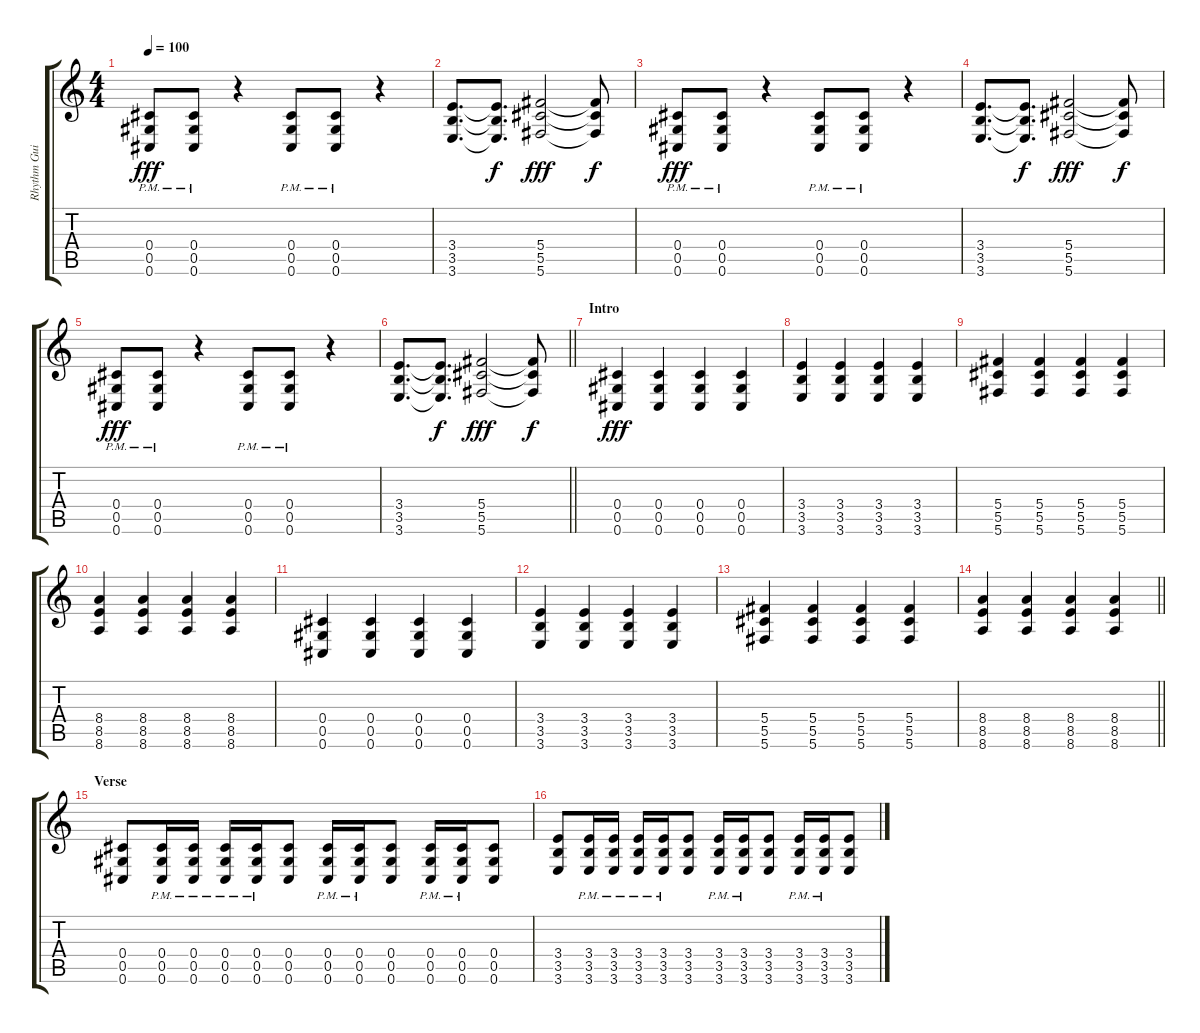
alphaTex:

\track ("Rhythm Guitar" "Rhythm Gui") {instrument distortionguitar}
\staff {score tabs}
\tuning (Eb4 Bb3 Gb3 Db3 Ab2 Db2) {hide}
\ts (4 4)
\tempo 100
\clef g2
\ks c
(0.4{pm} 0.5{pm} 0.6{pm}).8{dy fff} (0.4{pm} 0.5{pm} 0.6{pm}).8 r.4 (0.4{pm} 0.5{pm} 0.6{pm}).8 (0.4{pm} 0.5{pm} 0.6{pm}).8 r.4 |
(3.4 3.5 3.6).8{d} (3.4{t} 3.5{t} 3.6{t}).8{d dy f} (5.4 5.5 5.6).2{dy fff} (5.4{t} 5.5{t} 5.6{t}).8{dy f} |
(0.4{pm} 0.5{pm} 0.6{pm}).8{dy fff} (0.4{pm} 0.5{pm} 0.6{pm}).8 r.4 (0.4{pm} 0.5{pm} 0.6{pm}).8 (0.4{pm} 0.5{pm} 0.6{pm}).8 r.4 |
(3.4 3.5 3.6).8{d} (3.4{t} 3.5{t} 3.6{t}).8{d dy f} (5.4 5.5 5.6).2{dy fff} (5.4{t} 5.5{t} 5.6{t}).8{dy f} |
(0.4{pm} 0.5{pm} 0.6{pm}).8{dy fff} (0.4{pm} 0.5{pm} 0.6{pm}).8 r.4 (0.4{pm} 0.5{pm} 0.6{pm}).8 (0.4{pm} 0.5{pm} 0.6{pm}).8 r.4 |
\barLineRight lightlight
(3.4 3.5 3.6).8{d} (3.4{t} 3.5{t} 3.6{t}).8{d dy f} (5.4 5.5 5.6).2{dy fff} (5.4{t} 5.5{t} 5.6{t}).8{dy f} |
\section ("" "Intro")
(0.4 0.5 0.6).4{dy fff} (0.4 0.5 0.6).4 (0.4 0.5 0.6).4 (0.4 0.5 0.6).4 |
(3.4 3.5 3.6).4 (3.4 3.5 3.6).4 (3.4 3.5 3.6).4 (3.4 3.5 3.6).4 |
(5.4 5.5 5.6).4 (5.4 5.5 5.6).4 (5.4 5.5 5.6).4 (5.4 5.5 5.6).4 |
(8.4 8.5 8.6).4 (8.4 8.5 8.6).4 (8.4 8.5 8.6).4 (8.4 8.5 8.6).4 |
(0.4 0.5 0.6).4 (0.4 0.5 0.6).4 (0.4 0.5 0.6).4 (0.4 0.5 0.6).4 |
(3.4 3.5 3.6).4 (3.4 3.5 3.6).4 (3.4 3.5 3.6).4 (3.4 3.5 3.6).4 |
(5.4 5.5 5.6).4 (5.4 5.5 5.6).4 (5.4 5.5 5.6).4 (5.4 5.5 5.6).4 |
\barLineRight lightlight
(8.4 8.5 8.6).4 (8.4 8.5 8.6).4 (8.4 8.5 8.6).4 (8.4 8.5 8.6).4 |
\section ("" "Verse")
(0.4 0.5 0.6).8{instrument overdrivenguitar} (0.4{pm} 0.5{pm} 0.6{pm}).16 (0.4{pm} 0.5{pm} 0.6{pm}).16 (0.4{pm} 0.5{pm} 0.6{pm}).16 (0.4{pm} 0.5{pm} 0.6{pm}).16 (0.4 0.5 0.6).8 (0.4{pm} 0.5{pm} 0.6{pm}).16 (0.4{pm} 0.5{pm} 0.6{pm}).16 (0.4 0.5 0.6).8 (0.4{pm} 0.5{pm} 0.6{pm}).16 (0.4{pm} 0.5{pm} 0.6{pm}).16 (0.4 0.5 0.6).8 |
(3.4 3.5 3.6).8 (3.4{pm} 3.5{pm} 3.6{pm}).16 (3.4{pm} 3.5{pm} 3.6{pm}).16 (3.4{pm} 3.5{pm} 3.6{pm}).16 (3.4{pm} 3.5{pm} 3.6{pm}).16 (3.4 3.5 3.6).8 (3.4{pm} 3.5{pm} 3.6{pm}).16 (3.4{pm} 3.5{pm} 3.6{pm}).16 (3.4 3.5 3.6).8 (3.4{pm} 3.5{pm} 3.6{pm}).16 (3.4{pm} 3.5{pm} 3.6{pm}).16 (3.4 3.5 3.6).8
